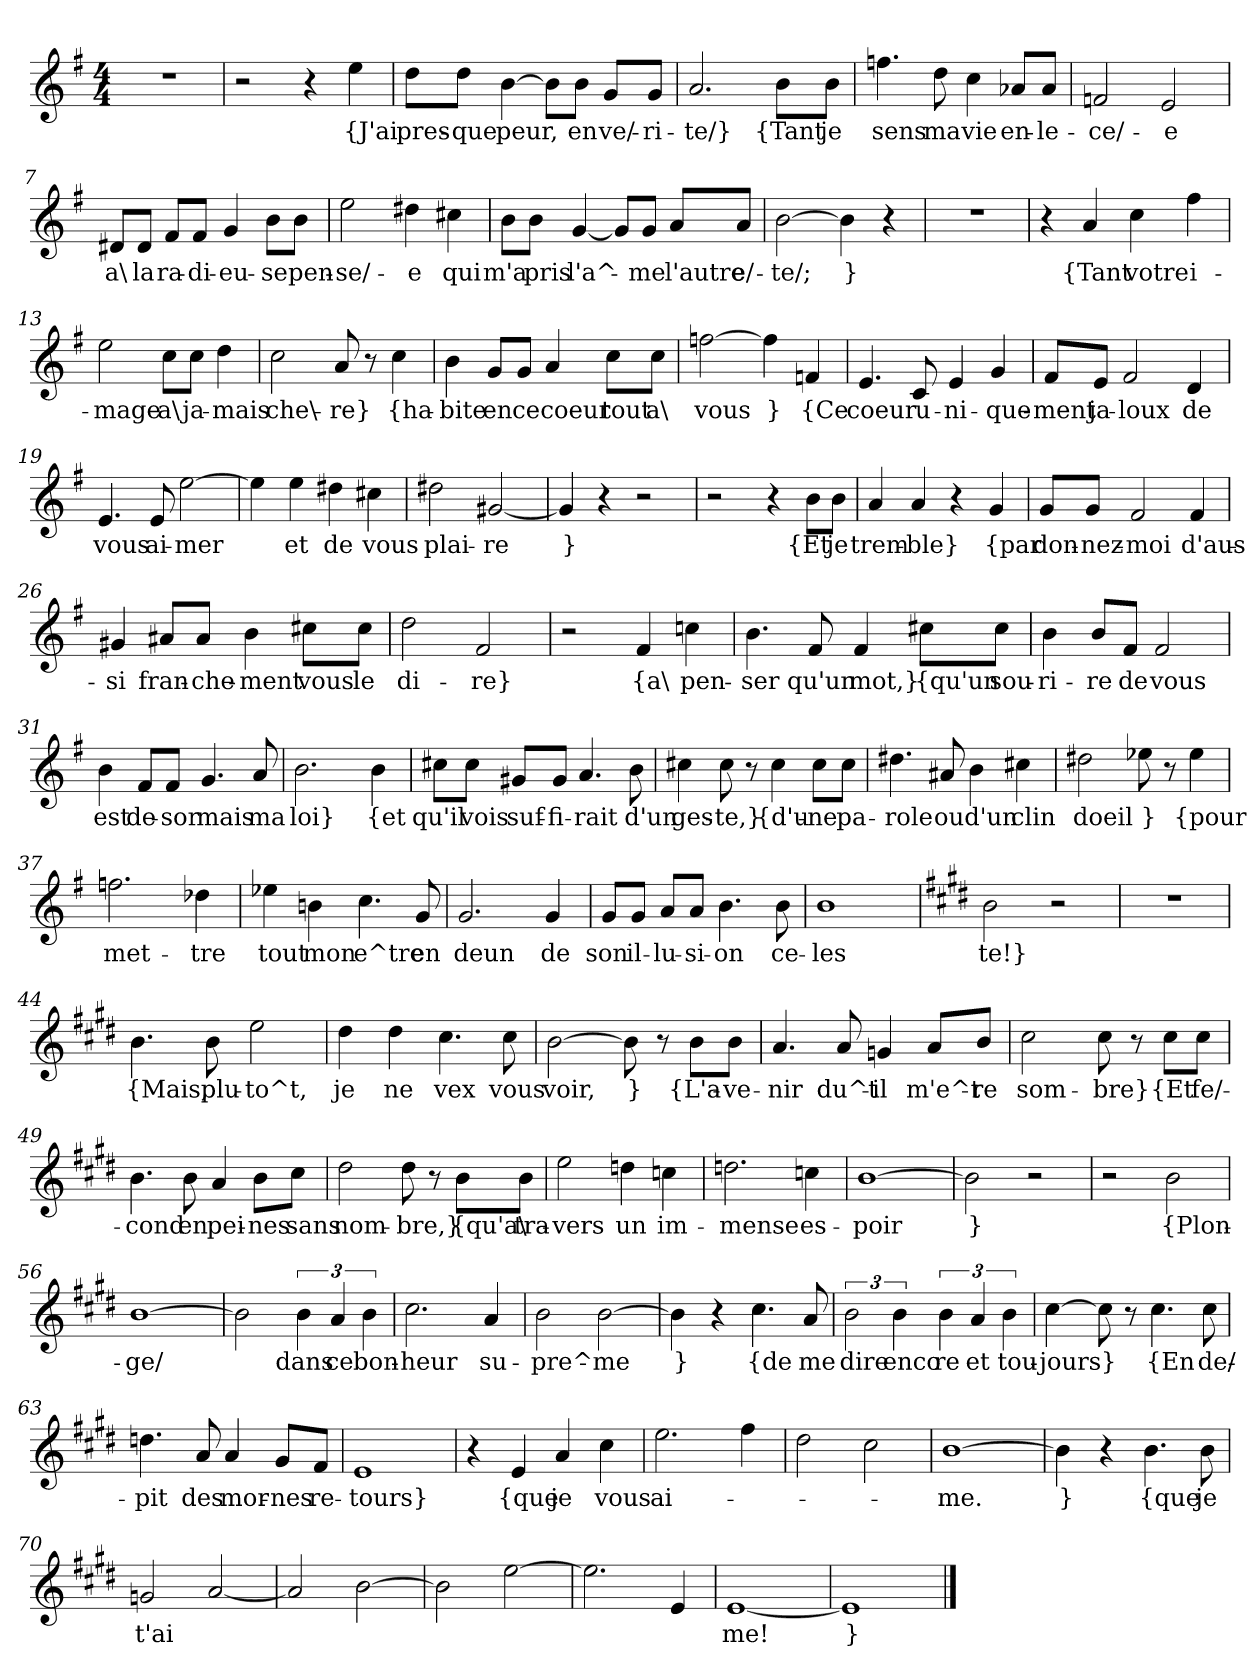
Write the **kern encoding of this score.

**kern	**text
*part1	*part1
*staff1	*staff1
*clefG2	*
*k[f#]	*
*M4/4	*
=1	=1
1r	.
=2	=2
2r	.
4r	.
4ee	{J'ai
=3	=3
8dd\L	pres-
8dd\J	-que
[4b	peur,
8b\L]	.
8b\J	en
8g/L	ve/-
8g/J	-ri-
=4	=4
2.a	-te/}
8b\L	{Tant
8b\J	je
=5	=5
4.ffn	sens
8dd	ma
4cc	vie
8a-X/L	en-
8a-/J	-le-
=6	=6
2fn	-ce/-
2e	-e
=7	=7
8d#X/L	a\
8d#/J	la
8f#/L	ra-
8f#/J	-di-
4g	-eu-
8b\L	-se
8b\J	pen-
=8	=8
2ee	-se/-
4dd#X	-e
4cc#X	qui
=9	=9
8b\L	m'a
8b\J	pris
[4g	l'a^-
8g/L]	.
8g/J	-me
8a/L	l'autre
8a/J	e/-
=10	=10
[2b	-te/;
4b]	}
4r	.
=11	=11
1r	.
=12	=12
4r	.
4a	{Tant
4cc	votre
4ff#	i-
=13	=13
2ee	-mage
8cc\L	a\
8cc\J	ja-
4dd	-mais
=14	=14
2cc	che\-
8a	-re}
8r	.
4cc	{ha-
=15	=15
4b	-bite
8g/L	en
8g/J	ce
4a	coeur
8cc\L	tout
8cc\J	a\
=16	=16
[2ffn	vous
4ffn]	}
4fn	{Ce
=17	=17
4.e	coeur
8c	u-
4e	-ni-
4g	-que-
=18	=18
8f#/L	-ment
8e/J	ja-
2f#	-loux
4d	de
=19	=19
4.e	vous
8e	ai-
[2ee	-mer
=20	=20
4ee]	.
4ee	et
4dd#X	de
4cc#X	vous
=21	=21
2dd#X	plai-
[2g#X	-re
=22	=22
4g#]	}
4r	.
2r	.
=23	=23
2r	.
4r	.
8b\L	{Et
8b\J	je
=24	=24
4a	trem-
4a	-ble}
4r	.
4g	{par
=25	=25
8g/L	don-
8g/J	-nez-
2f#	-moi
4f#	d'aus-
=26	=26
4g#X	-si
8a#X/L	fran-
8a#/J	-che-
4b	-ment
8cc#X\L	vous
8cc#\J	le
=27	=27
2dd	di-
2f#	-re}
=28	=28
2r	.
4f#	{a\
4ccn	pen-
=29	=29
4.b	-ser
8f#	qu'un
4f#	mot,}
8cc#X\L	{qu'un
8cc#\J	sou-
=30	=30
4b	-ri-
8b/L	-re
8f#/J	de
2f#	vous
=31	=31
4b	est
8f#/L	de-
8f#/J	-sor
4.g	mais
8a	ma
=32	=32
2.b	loi}
4b	{et
=33	=33
8cc#X\L	qu'il
8cc#\J	vois
8g#X/L	suf-
8g#/J	-fi-
4.a	-rait
8b	d'un
=34	=34
4cc#X	ges-
8cc#	-te,}
8r	.
4cc#	{d'u-
8cc#\L	-ne
8cc#\J	pa-
=35	=35
4.dd#X	-role
8a#X	ou
4b	d'un
4cc#X	clin
=36	=36
2dd#X	doeil
8ee-X	}
8r	.
4ee-	{pour
=37	=37
2.ffn	met-
4dd-X	-tre
=38	=38
4ee-X	tout
4bn	mon
4.cc	e^tre
8g	en
=39	=39
2.g	deun
4g	de
=40	=40
8g/L	son
8g/J	il-
8a/L	-lu-
8a/J	-si-
4.b	-on
8b	ce-
=41	=41
1b	-les
=42	=42
*k[f#c#g#d#]	*
2b	-te!}
2r	.
=43	=43
1r	.
=44	=44
4.b	{Mais,
8b	plu-
2ee	-to^t,
=45	=45
4dd#	je
4dd#	ne
4.cc#	vex
8cc#	vous
=46	=46
[2b	voir,
8b]	}
8r	.
8b\L	{L'a-
8b\J	-ve-
=47	=47
4.a	-nir
8a	du^t-
4gn	-il
8a/L	m'e^t-
8b/J	-re
=48	=48
2cc#	som-
8cc#	-bre}
8r	.
8cc#\L	{Et
8cc#\J	fe/-
=49	=49
4.b	-cond
8b	en
4a	pei-
8b\L	-nes
8cc#\J	sans
=50	=50
2dd#	nom-
8dd#	-bre,}
8r	.
8b\L	{qu'a\
8b\J	tra-
=51	=51
2ee	-vers
4ddn	un
4ccn	im-
=52	=52
2.ddn	-mense
4ccn	es-
=53	=53
[1b	-poir
=54	=54
2b]	}
2r	.
=55	=55
2r	.
2b	{Plon-
=56	=56
[1b	-ge/
=57	=57
2b]	.
6b	dans
6a	ce
6b	bon-
=58	=58
2.cc#	-heur
4a	su-
=59	=59
2b	-pre^-
[2b	-me
=60	=60
4b]	}
4r	.
4.cc#	{de
8a	me
=61	=61
3b	dire
6b	enco
6b	-re
6a	et
6b	tou-
=62	=62
[4cc#	-jours
8cc#]	}
8r	.
4.cc#	{En
8cc#	de/-
=63	=63
4.ddn	-pit
8a	des
4a	mor-
8g#/L	-nes
8f#/J	re-
=64	=64
1e	-tours}
=65	=65
4r	.
4e	{que
4a	je
4cc#	vous
=66	=66
2.ee	ai-
4ff#	.
=67	=67
2dd#	.
2cc#	.
=68	=68
[1b	-me.
=69	=69
4b]	}
4r	.
4.b	{que
8b	je
=70	=70
2gn	t'ai
[2a	.
=71	=71
2a]	.
[2b	.
=72	=72
2b]	.
[2ee	.
=73	=73
2.ee]	.
4e	.
=74	=74
[1e	-me!
=75	=75
1e]	}
==	==
*-	*-
